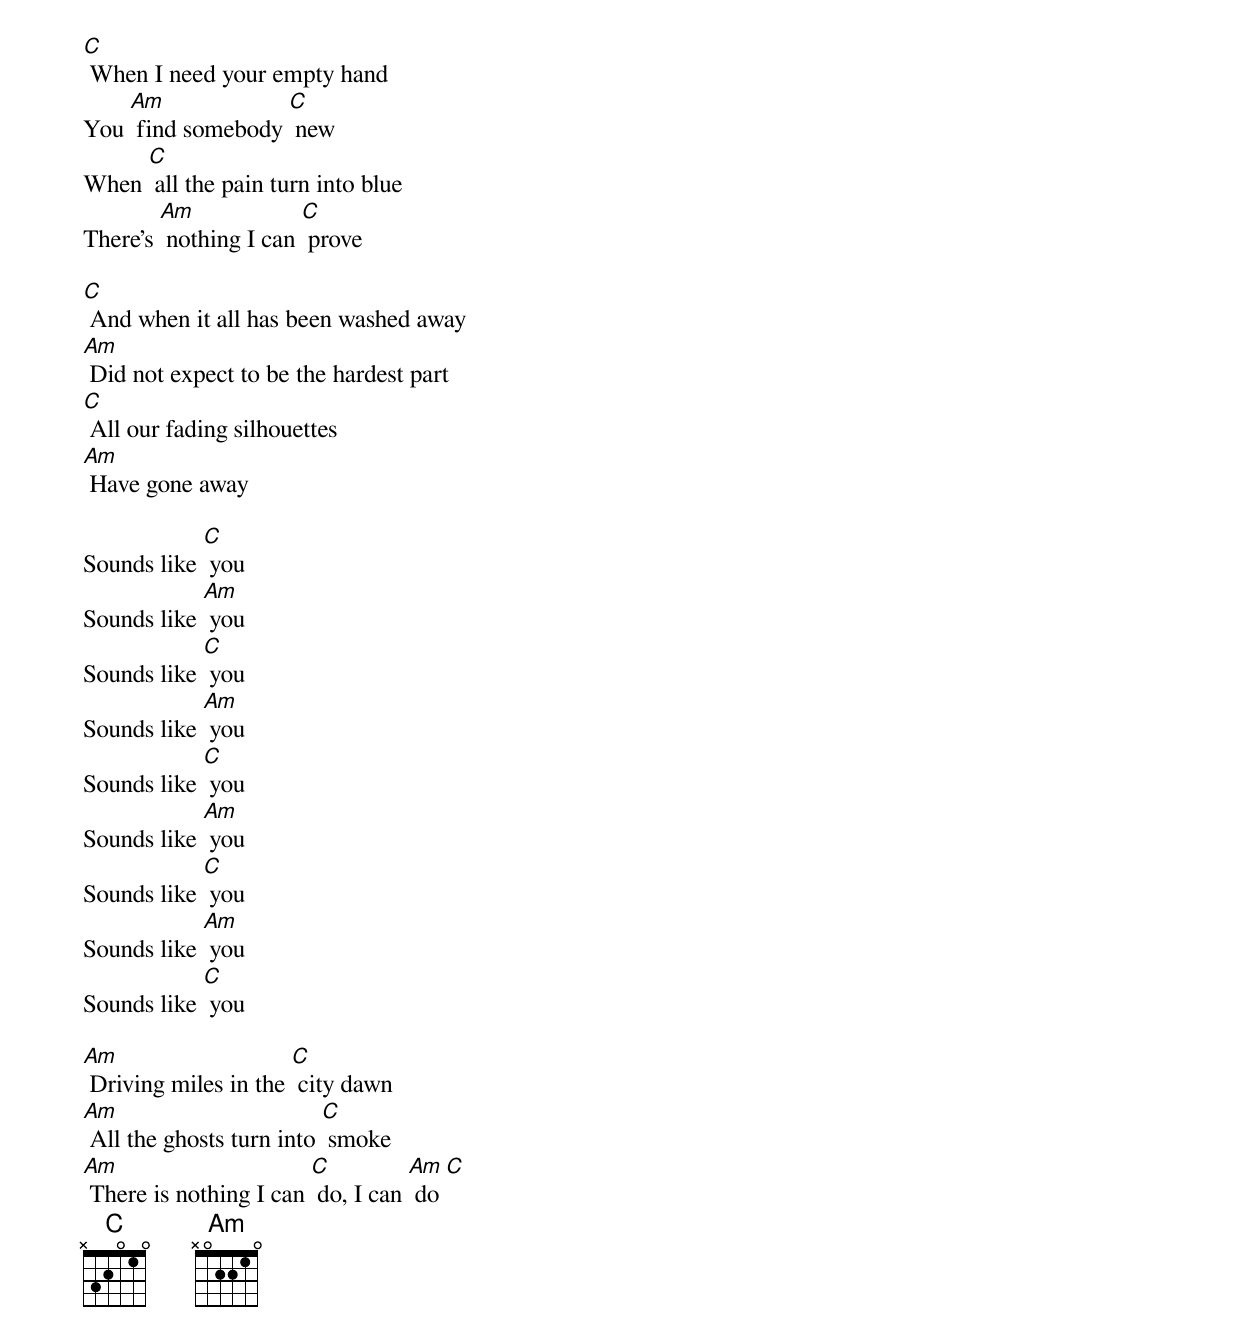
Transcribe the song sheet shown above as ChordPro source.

[C] When I need your empty hand
You [Am] find somebody [C] new
When [C] all the pain turn into blue
There's [Am] nothing I can [C] prove

[C] And when it all has been washed away
[Am] Did not expect to be the hardest part
[C] All our fading silhouettes
[Am] Have gone away

Sounds like [C] you
Sounds like [Am] you
Sounds like [C] you
Sounds like [Am] you
Sounds like [C] you
Sounds like [Am] you
Sounds like [C] you
Sounds like [Am] you
Sounds like [C] you

[Am] Driving miles in the [C] city dawn
[Am] All the ghosts turn into [C] smoke
[Am] There is nothing I can [C] do, I can [Am] do [C]
